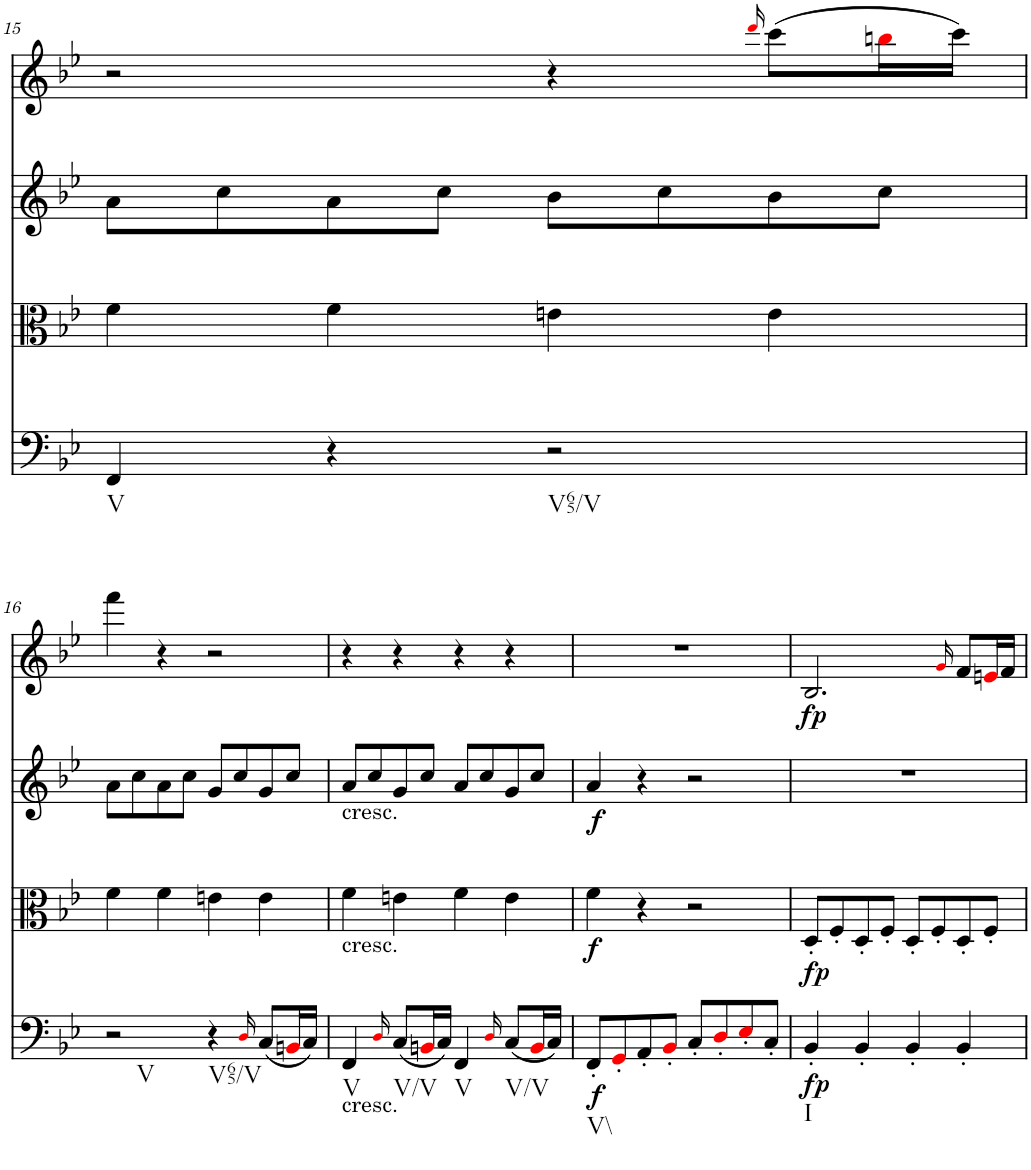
**kern	**dynam	**kern	**dynam	**kern	**dynam	**kern
*part4	*part4	*part3	*part3	*part2	*part2	*part1
*staff4	*staff4	*staff3	*staff3	*staff2	*staff2	*staff1
*I"Violoncello	*	*I"Viola	*	*I"Violin II	*	*I"Violin I
*I'Vc	*	*I'Vla	*	*I'Vln	*	*I'Vln
!!LO:PB:g=z
*clefF4	*	*clefC3	*	*clefG2	*	*clefG2
*k[b-e-]	*	*k[b-e-]	*	*k[b-e-]	*	*k[b-e-]
*B-:	*	*B-:	*	*B-:	*	*B-:
*M2/2	*	*M2/2	*	*M2/2	*	*M2/2
=15	=15	=15	=15	=15	=15	=15
!LO:TX:b:t=V	!	!	!	!	!	!
4FF/	.	4f\	.	8a\L	.	2r
.	.	.	.	8cc\	.	.
4r	.	4f\	.	8a\	.	.
.	.	.	.	8cc\J	.	.
!LO:TX:b:t=V65/V	!	!	!	!	!	!
2r	.	4en\	.	8b-\L	.	4r
.	.	.	.	8cc\	.	.
.	.	.	.	.	.	16qdddi/
.	.	4e\	.	8b-\	.	(8ccc\L
.	.	.	.	8cc\J	.	16bbni\L
.	.	.	.	.	.	16ccc\JJ)
!!LO:LB:g=z
=16	=16	=16	=16	=16	=16	=16
!LO:TX:b:t=V	!	!	!	!	!	!
2r	.	4f\	.	8a\L	.	4fff\
.	.	.	.	8cc\	.	.
.	.	4f\	.	8a\	.	4r
.	.	.	.	8cc\J	.	.
!LO:TX:b:t=V65/V	!	!	!	!	!	!
4r	.	4en\	.	8g/L	.	2r
.	.	.	.	8cc/	.	.
16qDi/	.	.	.	.	.	.
(8C/L	.	4e\	.	8g/	.	.
16BBni/L	.	.	.	8cc/J	.	.
16C/JJ)	.	.	.	.	.	.
=17	=17	=17	=17	=17	=17	=17
!	!	!	!	!LO:TX:b:t=cresc.	!	!
!	!	!LO:TX:b:t=cresc.	!	!	!	!
!LO:TX:b:t=cresc.	!	!	!	!	!	!
!LO:TX:b:t=V	!	!	!	!	!	!
4FF/	.	4f\	.	8a/L	.	4r
.	.	.	.	8cc/	.	.
16qDi/	.	.	.	.	.	.
!LO:TX:b:t=V/V	!	!	!	!	!	!
(8C/L	.	4en\	.	8g/	.	4r
16BBni/L	.	.	.	8cc/J	.	.
16C/JJ)	.	.	.	.	.	.
!LO:TX:b:t=V	!	!	!	!	!	!
4FF/	.	4f\	.	8a/L	.	4r
.	.	.	.	8cc/	.	.
16qDi/	.	.	.	.	.	.
!LO:TX:b:t=V/V	!	!	!	!	!	!
(8C/L	.	4e\	.	8g/	.	4r
16BBi/L	.	.	.	8cc/J	.	.
16C/JJ)	.	.	.	.	.	.
=18	=18	=18	=18	=18	=18	=18
!LO:TX:b:t=V\\	!	!	!	!	!	!
!	!LO:DY:b	!	!LO:DY:b	!	!LO:DY:b	!
8FF'/L	f	4f\	f	4a/	f	1r
8GG'i/	.	.	.	.	.	.
8AA'/	.	4r	.	4r	.	.
8BB-'i/J	.	.	.	.	.	.
8C'/L	.	2r	.	2r	.	.
8D'i/	.	.	.	.	.	.
8E-'i/	.	.	.	.	.	.
8C'/J	.	.	.	.	.	.
=19	=19	=19	=19	=19	=19	=19
!LO:TX:b:t=I	!	!	!	!	!	!
!	!LO:DY:b	!	!	!	!	!
!	!LO:DY:n=1:a	!	!	!	!LO:DY:a	!
4BB-'/	fp fp	8D'/L	.	1r	fp	2.B-/
.	.	8F'/	.	.	.	.
4BB-'/	.	8D'/	.	.	.	.
.	.	8F'/J	.	.	.	.
4BB-'/	.	8D'/L	.	.	.	.
.	.	8F'/	.	.	.	.
.	.	.	.	.	.	16qgi/
4BB-'/	.	8D'/	.	.	.	8f/L
.	.	8F'/J	.	.	.	16eni/L
.	.	.	.	.	.	16f/JJ
=	=	=	=	=	=	=
*-	*-	*-	*-	*-	*-	*-
